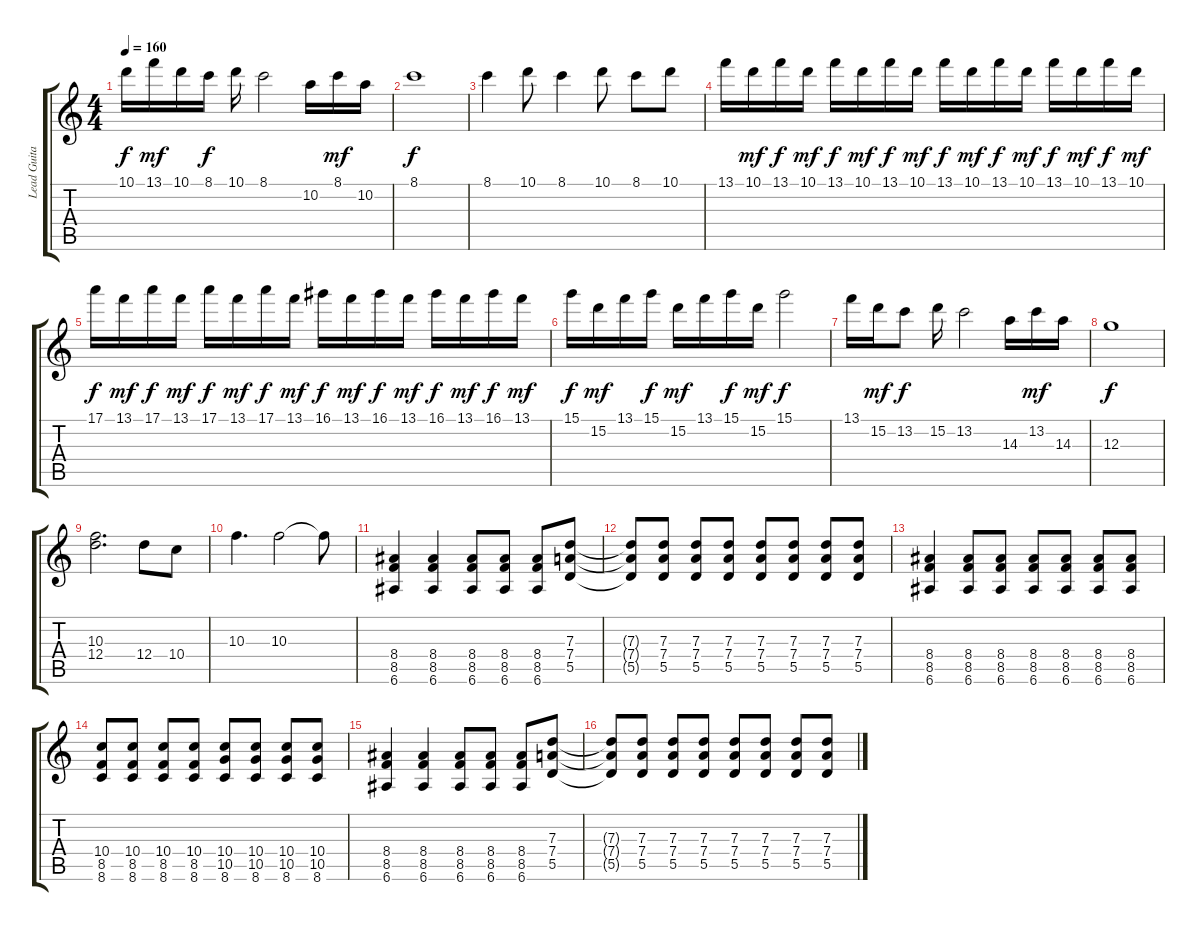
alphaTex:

\track ("Lead Guitar" "Lead Guita") {instrument distortionguitar}
\staff {score tabs}
\tuning (E4 B3 G3 D3 A2 E2) {hide}
\ts (4 4)
\tempo 160
\clef g2
\ks c
10.1.16{dy f} 13.1.16{dy mf} 10.1.16 8.1.16{dy f} 10.1.16 8.1.2 10.2.16 8.1.16{dy mf} 10.2.16 |
8.1.1{dy f} |
8.1.4 10.1.8 8.1.4 10.1.8 8.1.8 10.1.8 |
13.1.16 10.1.16{dy mf} 13.1.16{dy f} 10.1.16{dy mf} 13.1.16{dy f} 10.1.16{dy mf} 13.1.16{dy f} 10.1.16{dy mf} 13.1.16{dy f} 10.1.16{dy mf} 13.1.16{dy f} 10.1.16{dy mf} 13.1.16{dy f} 10.1.16{dy mf} 13.1.16{dy f} 10.1.16{dy mf} |
17.1.16{dy f} 13.1.16{dy mf} 17.1.16{dy f} 13.1.16{dy mf} 17.1.16{dy f} 13.1.16{dy mf} 17.1.16{dy f} 13.1.16{dy mf} 16.1.16{dy f} 13.1.16{dy mf} 16.1.16{dy f} 13.1.16{dy mf} 16.1.16{dy f} 13.1.16{dy mf} 16.1.16{dy f} 13.1.16{dy mf} |
15.1.16{dy f} 15.2.16{dy mf} 13.1.16 15.1.16{dy f} 15.2.16{dy mf} 13.1.16 15.1.16{dy f} 15.2.16{dy mf} 15.1.2{dy f} |
13.1.16 15.2.16{dy mf} 13.2.8{dy f} 15.2.16 13.2.2 14.3.16 13.2.16{dy mf} 14.3.16 |
12.3.1{dy f} |
(10.3 12.4).2{d} 12.4.8 10.4.8 |
10.3.4{d} 10.3.2 10.3{t}.8 |
(8.4 8.5 6.6).4 (8.4 8.5 6.6).4 (8.4 8.5 6.6).8 (8.4 8.5 6.6).8 (8.4 8.5 6.6).8 (7.3 7.4 5.5).8 |
(7.3{t} 7.4{t} 5.5{t}).8 (7.3 7.4 5.5).8 (7.3 7.4 5.5).8 (7.3 7.4 5.5).8 (7.3 7.4 5.5).8 (7.3 7.4 5.5).8 (7.3 7.4 5.5).8 (7.3 7.4 5.5).8 |
(8.4 8.5 6.6).4 (8.4 8.5 6.6).8 (8.4 8.5 6.6).8 (8.4 8.5 6.6).8 (8.4 8.5 6.6).8 (8.4 8.5 6.6).8 (8.4 8.5 6.6).8 |
(10.4 8.5 8.6).8 (10.4 8.5 8.6).8 (10.4 8.5 8.6).8 (10.4 8.5 8.6).8 (10.4 10.5 8.6).8 (10.4 10.5 8.6).8 (10.4 10.5 8.6).8 (10.4 10.5 8.6).8 |
(8.4 8.5 6.6).4 (8.4 8.5 6.6).4 (8.4 8.5 6.6).8 (8.4 8.5 6.6).8 (8.4 8.5 6.6).8 (7.3 7.4 5.5).8 |
(7.3{t} 7.4{t} 5.5{t}).8 (7.3 7.4 5.5).8 (7.3 7.4 5.5).8 (7.3 7.4 5.5).8 (7.3 7.4 5.5).8 (7.3 7.4 5.5).8 (7.3 7.4 5.5).8 (7.3 7.4 5.5).8
